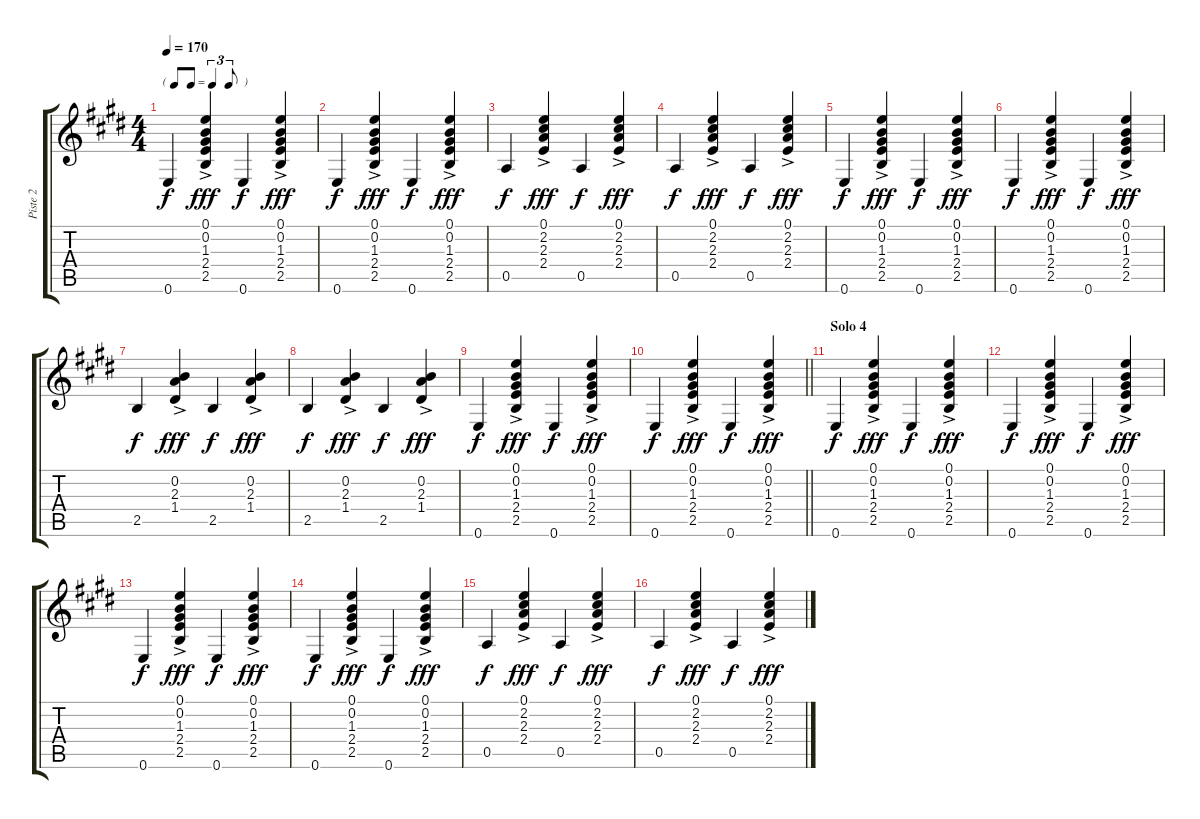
\track ("Piste 2" "Piste 2") {instrument acousticguitarsteel}
\staff {score tabs}
\tuning (E4 B3 G3 D3 A2 E2) {hide}
\ts (4 4)
\tf triplet8th
\tempo 170
\clef g2
\ks e
0.6.4{dy f} (0.1{ac} 0.2{ac} 1.3{ac} 2.4{ac} 2.5{ac}).4{dy fff} 0.6.4{dy f} (0.1{ac} 0.2{ac} 1.3{ac} 2.4{ac} 2.5{ac}).4{dy fff} |
0.6.4{dy f} (0.1{ac} 0.2{ac} 1.3{ac} 2.4{ac} 2.5{ac}).4{dy fff} 0.6.4{dy f} (0.1{ac} 0.2{ac} 1.3{ac} 2.4{ac} 2.5{ac}).4{dy fff} |
0.5.4{dy f} (0.1{ac} 2.2{ac} 2.3{ac} 2.4{ac}).4{dy fff} 0.5.4{dy f} (0.1{ac} 2.2{ac} 2.3{ac} 2.4{ac}).4{dy fff} |
0.5.4{dy f} (0.1{ac} 2.2{ac} 2.3{ac} 2.4{ac}).4{dy fff} 0.5.4{dy f} (0.1{ac} 2.2{ac} 2.3{ac} 2.4{ac}).4{dy fff} |
0.6.4{dy f} (0.1{ac} 0.2{ac} 1.3{ac} 2.4{ac} 2.5{ac}).4{dy fff} 0.6.4{dy f} (0.1{ac} 0.2{ac} 1.3{ac} 2.4{ac} 2.5{ac}).4{dy fff} |
0.6.4{dy f} (0.1{ac} 0.2{ac} 1.3{ac} 2.4{ac} 2.5{ac}).4{dy fff} 0.6.4{dy f} (0.1{ac} 0.2{ac} 1.3{ac} 2.4{ac} 2.5{ac}).4{dy fff} |
2.5.4{dy f} (0.2{ac} 2.3{ac} 1.4{ac}).4{dy fff} 2.5.4{dy f} (0.2{ac} 2.3{ac} 1.4{ac}).4{dy fff} |
2.5.4{dy f} (0.2{ac} 2.3{ac} 1.4{ac}).4{dy fff} 2.5.4{dy f} (0.2{ac} 2.3{ac} 1.4{ac}).4{dy fff} |
0.6.4{dy f} (0.1{ac} 0.2{ac} 1.3{ac} 2.4{ac} 2.5{ac}).4{dy fff} 0.6.4{dy f} (0.1{ac} 0.2{ac} 1.3{ac} 2.4{ac} 2.5{ac}).4{dy fff} |
\barLineRight lightlight
0.6.4{dy f} (0.1{ac} 0.2{ac} 1.3{ac} 2.4{ac} 2.5{ac}).4{dy fff} 0.6.4{dy f} (0.1{ac} 0.2{ac} 1.3{ac} 2.4{ac} 2.5{ac}).4{dy fff} |
\section ("" "Solo 4")
0.6.4{dy f} (0.1{ac} 0.2{ac} 1.3{ac} 2.4{ac} 2.5{ac}).4{dy fff} 0.6.4{dy f} (0.1{ac} 0.2{ac} 1.3{ac} 2.4{ac} 2.5{ac}).4{dy fff} |
0.6.4{dy f} (0.1{ac} 0.2{ac} 1.3{ac} 2.4{ac} 2.5{ac}).4{dy fff} 0.6.4{dy f} (0.1{ac} 0.2{ac} 1.3{ac} 2.4{ac} 2.5{ac}).4{dy fff} |
0.6.4{dy f} (0.1{ac} 0.2{ac} 1.3{ac} 2.4{ac} 2.5{ac}).4{dy fff} 0.6.4{dy f} (0.1{ac} 0.2{ac} 1.3{ac} 2.4{ac} 2.5{ac}).4{dy fff} |
0.6.4{dy f} (0.1{ac} 0.2{ac} 1.3{ac} 2.4{ac} 2.5{ac}).4{dy fff} 0.6.4{dy f} (0.1{ac} 0.2{ac} 1.3{ac} 2.4{ac} 2.5{ac}).4{dy fff} |
0.5.4{dy f} (0.1{ac} 2.2{ac} 2.3{ac} 2.4{ac}).4{dy fff} 0.5.4{dy f} (0.1{ac} 2.2{ac} 2.3{ac} 2.4{ac}).4{dy fff} |
0.5.4{dy f} (0.1{ac} 2.2{ac} 2.3{ac} 2.4{ac}).4{dy fff} 0.5.4{dy f} (0.1{ac} 2.2{ac} 2.3{ac} 2.4{ac}).4{dy fff}
